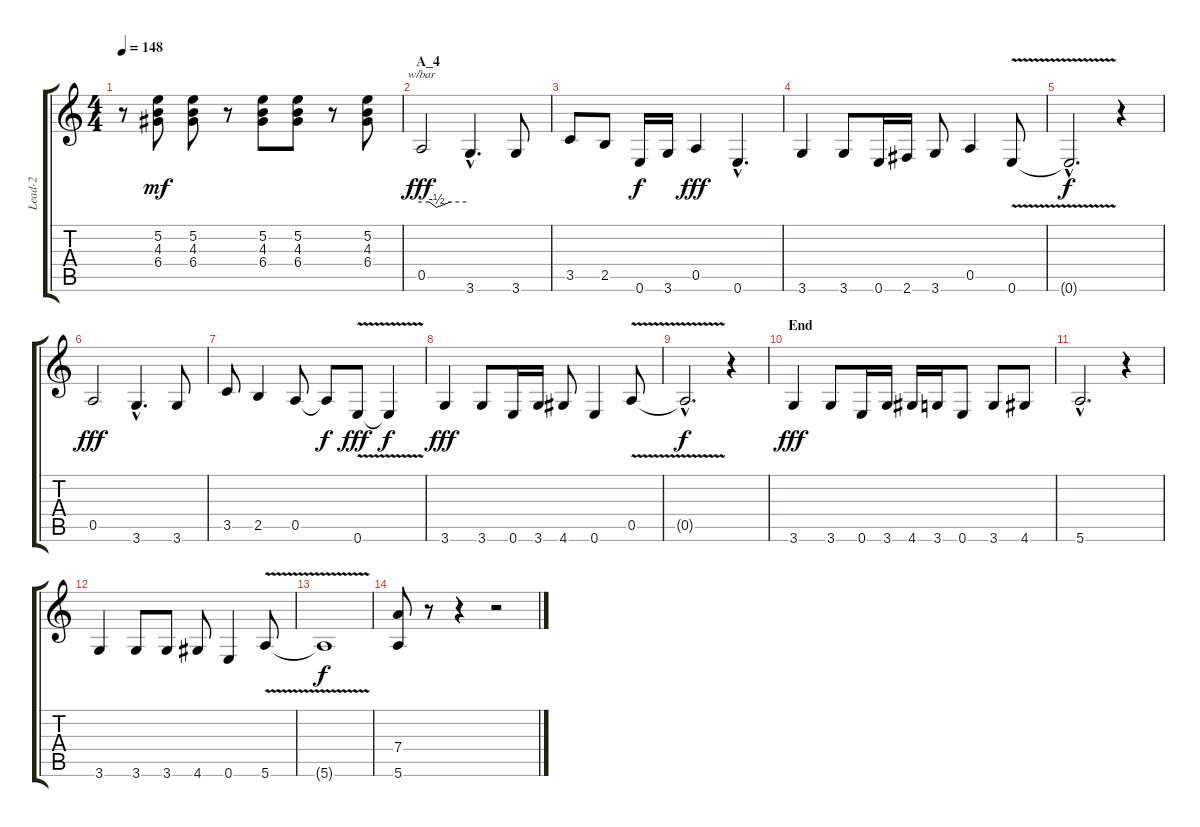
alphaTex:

\track ("Lead-2" "Lead-2") {instrument electricguitarclean}
\staff {score tabs}
\tuning (E4 B3 G3 D3 A2 E2) {hide}
\ts (4 4)
\tempo 148
\clef g2
\ks c
r.8{dy f} (5.2 4.3 6.4).8{dy mf} (5.2 4.3 6.4).8 r.8 (5.2 4.3 6.4).8 (5.2 4.3 6.4).8 r.8 (5.2 4.3 6.4).8 |
\section ("" "A_4")
0.5.2{tbe (custom default 0 0 10 0 20 -2 39 0 60 0) dy fff volume 16 balance 9 instrument electricguitarclean} 3.6{hac}.4{d} 3.6.8 |
3.5.8 2.5.8 0.6.16{dy f} 3.6.16 0.5.4{dy fff} 0.6{hac}.4{d} |
3.6.4 3.6.8 0.6.16 2.6.16 3.6.8 0.5.4 0.6{v}.8 |
0.6{hac t}.2{d dy f} r.4 |
0.5.2{dy fff} 3.6{hac}.4{d} 3.6.8 |
3.5.8 2.5.4 0.5.8 0.5{t}.8{dy f} 0.6{v}.8{dy fff} 0.6{t}.4{dy f} |
3.6.4{dy fff} 3.6.8 0.6.16 3.6.16 4.6.8 0.6.4 0.5{v}.8 |
0.5{hac t}.2{d dy f} r.4{instrument electricguitarclean} |
\section ("" "End")
3.6.4{dy fff} 3.6.8 0.6.16 3.6.16 4.6.16 3.6.16 0.6.8 3.6.8 4.6.8 |
5.6{hac}.2{d} r.4 |
3.6.4 3.6.8 3.6.8 4.6.8 0.6.4 5.6{v}.8 |
5.6{t}.1{dy f} |
(7.4 5.6).8 r.8 r.4 r.2
